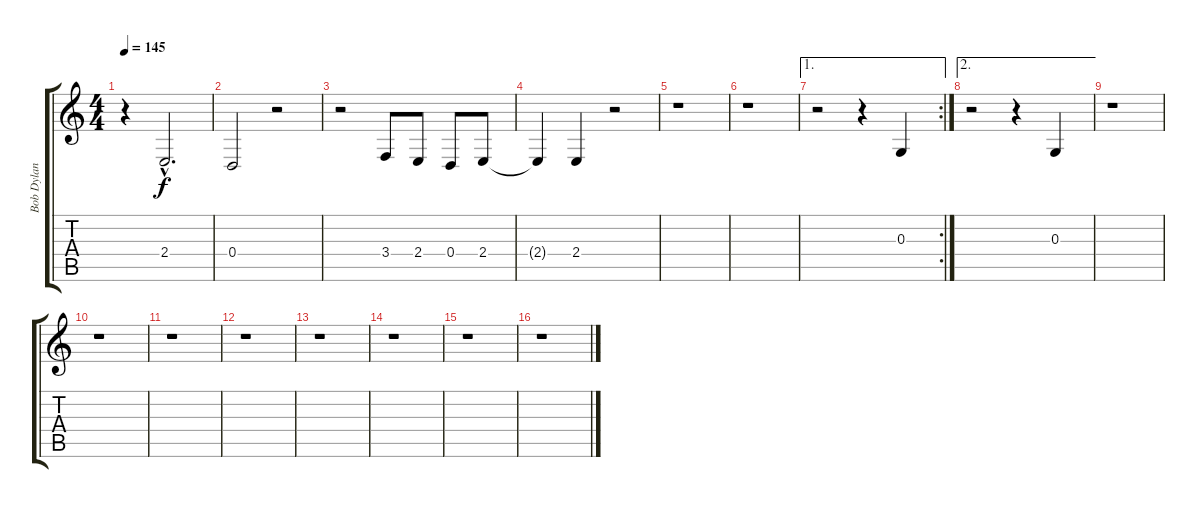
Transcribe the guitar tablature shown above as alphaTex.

\track ("Bob Dylan Voice" "Bob Dylan ") {instrument reedorgan}
\staff {score tabs}
\tuning (E4 B3 G3 D3 A2 E2) {hide}
\ts (4 4)
\tempo 145
\clef g2
\ks c
r.4{dy f} 2.4{hac}.2{d} |
0.4.2 r.2 |
r.2 3.4.8 2.4.8 0.4.8 2.4.8 |
2.4{t}.4 2.4.4 r.2 |
r.1 |
r.1 |
\ae 1
\rc 2
r.2 r.4 0.3.4 |
\ae 2
r.2 r.4 0.3.4 |
r.1 |
r.1 |
r.1 |
r.1 |
r.1 |
r.1 |
r.1 |
r.1
